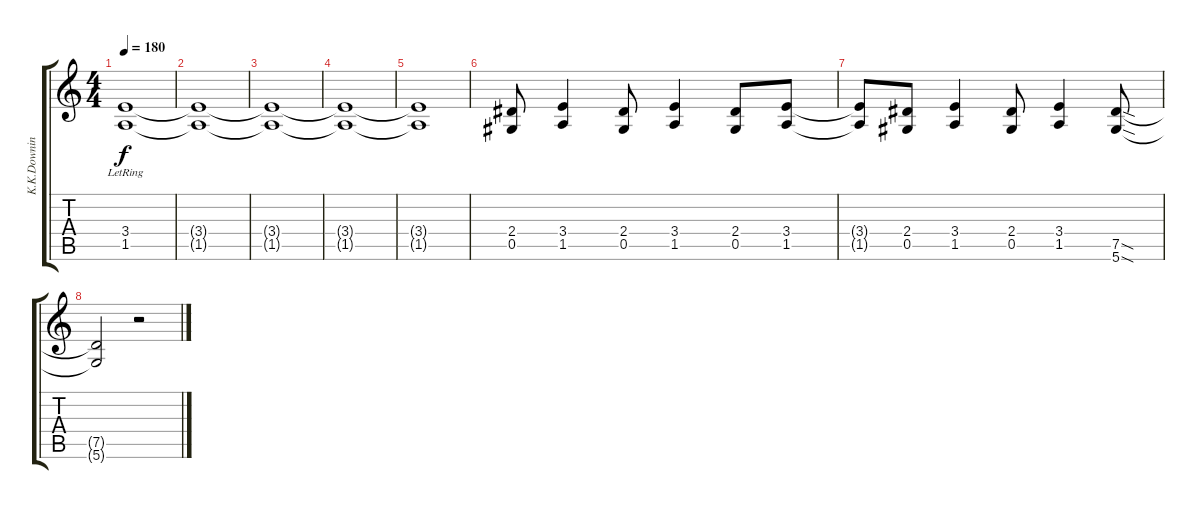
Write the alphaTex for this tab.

\track ("K.K.Downing" "K.K.Downin") {instrument distortionguitar}
\staff {score tabs}
\tuning (Eb4 Bb3 Gb3 Db3 Ab2 Eb2) {hide}
\ts (4 4)
\tempo 180
\clef g2
\ks c
(3.4{lr} 1.5{lr}).1{dy f} |
(3.4{t} 1.5{t}).1 |
(3.4{t} 1.5{t}).1 |
(3.4{t} 1.5{t}).1 |
(3.4{t} 1.5{t}).1 |
(2.4 0.5).8 (3.4 1.5).4 (2.4 0.5).8 (3.4 1.5).4 (2.4 0.5).8 (3.4 1.5).8 |
(3.4{t} 1.5{t}).8 (2.4 0.5).8 (3.4 1.5).4 (2.4 0.5).8 (3.4 1.5).4 (7.5{sod} 5.6{sod}).8 |
(7.5{t} 5.6{t}).2 r.2
